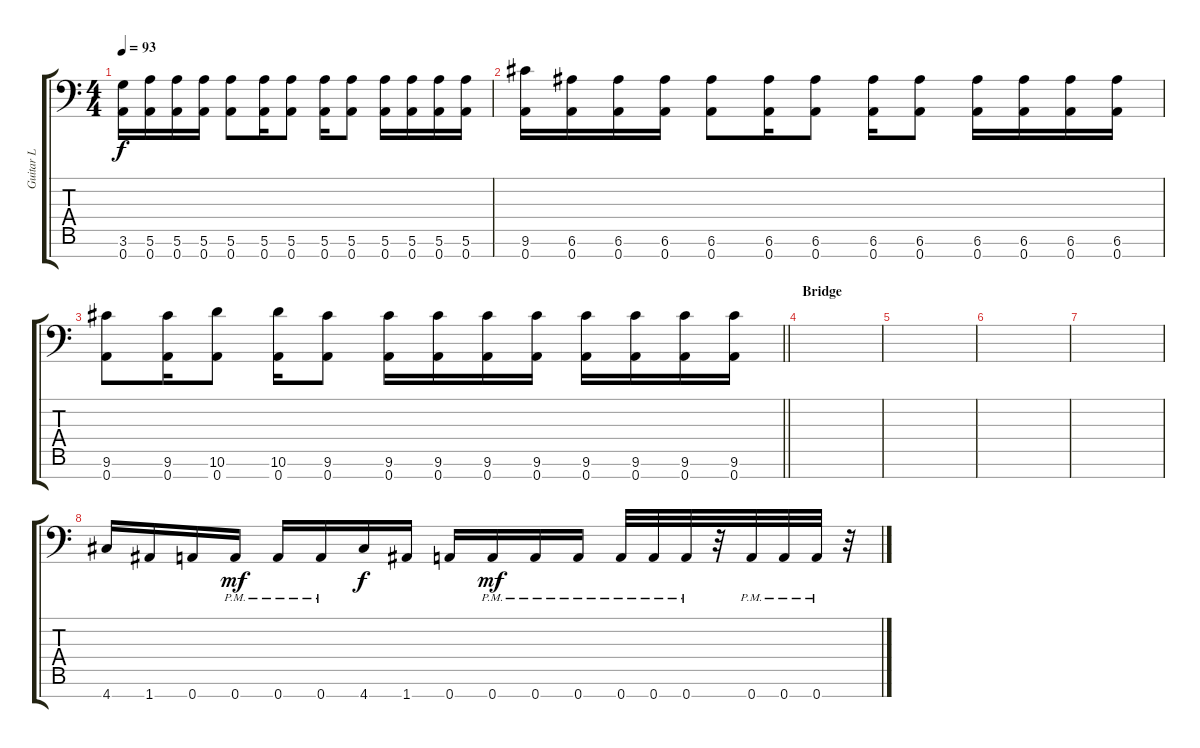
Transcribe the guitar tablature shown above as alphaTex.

\track ("Guitar L" "Guitar L") {instrument distortionguitar}
\staff {score tabs}
\tuning (E4 B3 G3 D3 A2 E2 A1) {hide}
\ts (4 4)
\tempo 93
\clef f4
\ks c
(3.6 0.7).16{dy f} (5.6 0.7).16 (5.6 0.7).16 (5.6 0.7).16 (5.6 0.7).8 (5.6 0.7).16 (5.6 0.7).8 (5.6 0.7).16 (5.6 0.7).8 (5.6 0.7).16 (5.6 0.7).16 (5.6 0.7).16 (5.6 0.7).16 |
(9.6 0.7).16 (6.6 0.7).16 (6.6 0.7).16 (6.6 0.7).16 (6.6 0.7).8 (6.6 0.7).16 (6.6 0.7).8 (6.6 0.7).16 (6.6 0.7).8 (6.6 0.7).16 (6.6 0.7).16 (6.6 0.7).16 (6.6 0.7).16 |
\barLineRight lightlight
(9.6 0.7).8 (9.6 0.7).16 (10.6 0.7).8 (10.6 0.7).16 (9.6 0.7).8 (9.6 0.7).16 (9.6 0.7).16 (9.6 0.7).16 (9.6 0.7).16 (9.6 0.7).16 (9.6 0.7).16 (9.6 0.7).16 (9.6 0.7).16 |
\section ("" "Bridge")
|
|
|
|
4.7.16 1.7.16 0.7.16 0.7{pm}.16{dy mf} 0.7{pm}.16 0.7{pm}.16 4.7.16{dy f} 1.7.16 0.7.16 0.7{pm}.16{dy mf} 0.7{pm}.16 0.7{pm}.16 0.7{pm}.32 0.7{pm}.32 0.7{pm}.32 r.32 0.7{pm}.32 0.7{pm}.32 0.7{pm}.32 r.32
